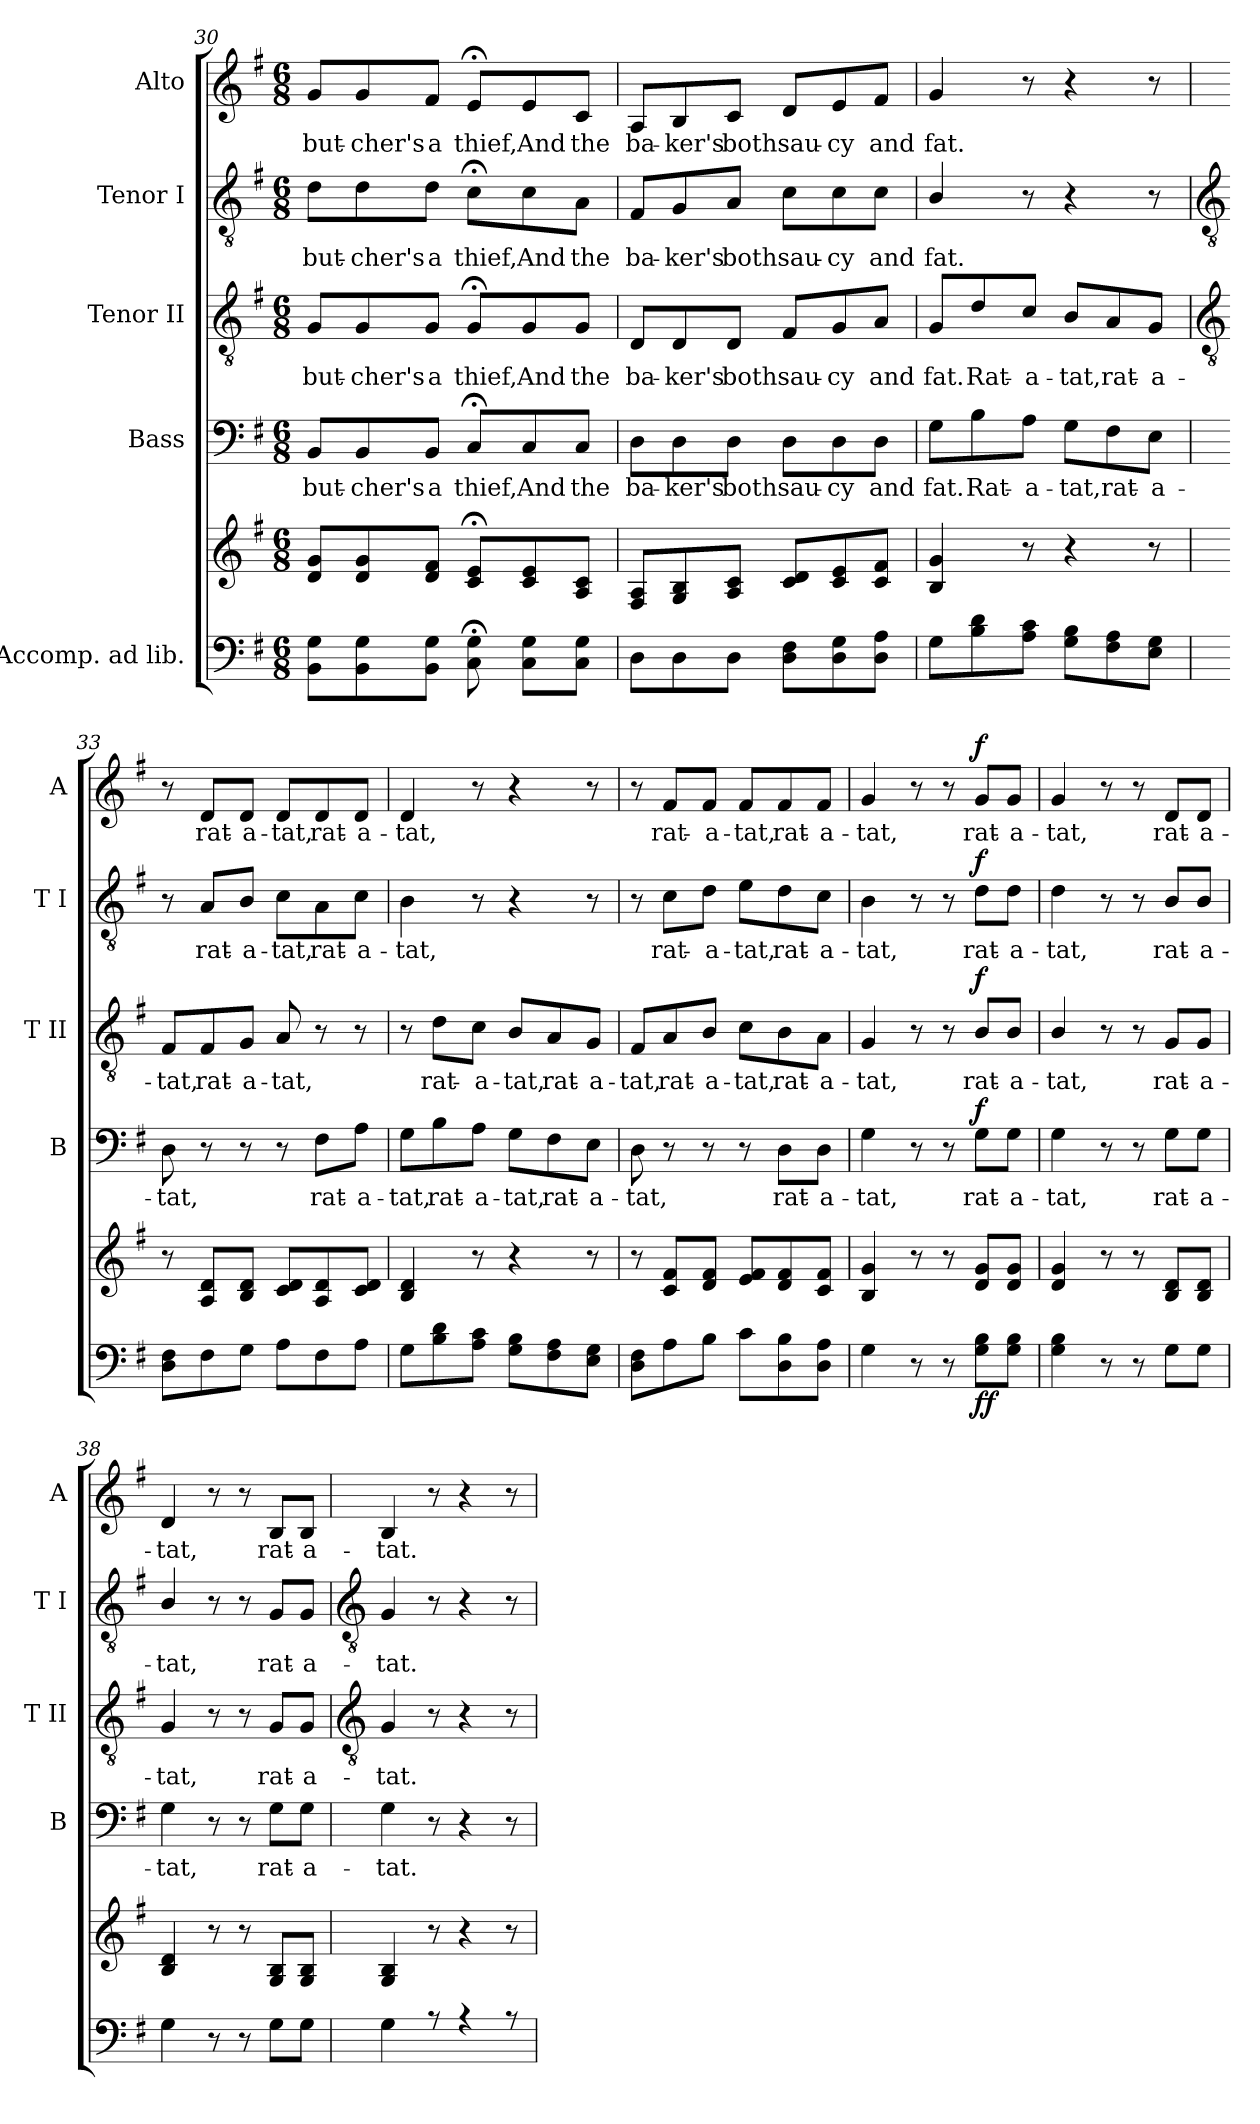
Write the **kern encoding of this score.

**kern	**kern	**dynam	**kern	**text	**dynam	**kern	**text	**dynam	**kern	**text	**dynam	**kern	**text	**dynam
*part5	*part5	*part5	*part4	*part4	*part4	*part3	*part3	*part3	*part2	*part2	*part2	*part1	*part1	*part1
*staff6	*staff5	*staff5/6	*staff4	*staff4	*staff4	*staff3	*staff3	*staff3	*staff2	*staff2	*staff2	*staff1	*staff1	*staff1
*I"Accomp. ad lib.	*	*	*I"Bass	*	*	*I"Tenor II	*	*	*I"Tenor I	*	*	*I"Alto	*	*
*	*	*	*I'B	*	*	*I'T II	*	*	*I'T I	*	*	*I'A	*	*
*clefF4	*clefG2	*	*clefF4	*	*	*clefGv2	*	*	*clefGv2	*	*	*clefG2	*	*
*k[f#]	*k[f#]	*	*k[f#]	*	*	*k[f#]	*	*	*k[f#]	*	*	*k[f#]	*	*
*G:	*G:	*	*G:	*	*	*G:	*	*	*G:	*	*	*G:	*	*
*M6/8	*M6/8	*	*M6/8	*	*	*M6/8	*	*	*M6/8	*	*	*M6/8	*	*
=30	=30	=30	=30	=30	=30	=30	=30	=30	=30	=30	=30	=30	=30	=30
!	!	!	!	!LO:LY:b	!	!	!LO:LY:b	!	!	!LO:LY:b	!	!	!LO:LY:b	!
8BB 8GL	8d 8gL	.	8BB/L	but-	.	8G/L	but-	.	8d\L	but-	.	8g/L	but-	.
!	!	!	!	!LO:LY:b	!	!	!LO:LY:b	!	!	!LO:LY:b	!	!	!LO:LY:b	!
8BB 8G	8d 8g	.	8BB/	-cher's	.	8G/	-cher's	.	8d\	-cher's	.	8g/	-cher's	.
!	!	!	!	!LO:LY:b	!	!	!LO:LY:b	!	!	!LO:LY:b	!	!	!LO:LY:b	!
8BB 8GJ	8d 8f#J	.	8BB/J	a	.	8G/J	a	.	8d\J	a	.	8f#/J	a	.
!	!	!	!	!LO:LY:b	!	!	!LO:LY:b	!	!	!LO:LY:b	!	!	!LO:LY:b	!
8C;< 8G;<	8c;< 8e;<L	.	8C;</L	thief,	.	8G;</L	thief,	.	8c;<\L	thief,	.	8e;</L	thief,	.
!	!	!	!	!LO:LY:b	!	!	!LO:LY:b	!	!	!LO:LY:b	!	!	!LO:LY:b	!
8C 8GL	8c 8e	.	8C/	And	.	8G/	And	.	8c\	And	.	8e/	And	.
!	!	!	!	!LO:LY:b	!	!	!LO:LY:b	!	!	!LO:LY:b	!	!	!LO:LY:b	!
8C 8GJ	8A 8cJ	.	8C/J	the	.	8G/J	the	.	8A\J	the	.	8c/J	the	.
=31	=31	=31	=31	=31	=31	=31	=31	=31	=31	=31	=31	=31	=31	=31
!	!	!	!	!LO:LY:b	!	!	!LO:LY:b	!	!	!LO:LY:b	!	!	!LO:LY:b	!
8DL	8F# 8AL	.	8D\L	ba-	.	8D/L	ba-	.	8F#/L	ba-	.	8A/L	ba-	.
!	!	!	!	!LO:LY:b	!	!	!LO:LY:b	!	!	!LO:LY:b	!	!	!LO:LY:b	!
8D	8G 8B	.	8D\	-ker's	.	8D/	-ker's	.	8G/	-ker's	.	8B/	-ker's	.
!	!	!	!	!LO:LY:b	!	!	!LO:LY:b	!	!	!LO:LY:b	!	!	!LO:LY:b	!
8DJ	8A 8cJ	.	8D\J	both	.	8D/J	both	.	8A/J	both	.	8c/J	both	.
!	!	!	!	!LO:LY:b	!	!	!LO:LY:b	!	!	!LO:LY:b	!	!	!LO:LY:b	!
8D 8F#L	8c 8dL	.	8D\L	sau-	.	8F#/L	sau-	.	8c\L	sau-	.	8d/L	sau-	.
!	!	!	!	!LO:LY:b	!	!	!LO:LY:b	!	!	!LO:LY:b	!	!	!LO:LY:b	!
8D 8G	8c 8e	.	8D\	-cy	.	8G/	-cy	.	8c\	-cy	.	8e/	-cy	.
!	!	!	!	!LO:LY:b	!	!	!LO:LY:b	!	!	!LO:LY:b	!	!	!LO:LY:b	!
8D 8AJ	8c 8f#J	.	8D\J	and	.	8A/J	and	.	8c\J	and	.	8f#/J	and	.
=32	=32	=32	=32	=32	=32	=32	=32	=32	=32	=32	=32	=32	=32	=32
!	!	!	!	!LO:LY:b	!	!	!LO:LY:b	!	!	!LO:LY:b	!	!	!LO:LY:b	!
8GL	4B 4g	.	8G\L	fat.	.	8G/L	fat.	.	4B/	fat.	.	4g	fat.	.
!	!	!	!	!LO:LY:b	!	!	!LO:LY:b	!	!	!	!	!	!	!
8B 8d	.	.	8B\	Rat-	.	8d/	Rat-	.	.	.	.	.	.	.
!	!	!	!	!LO:LY:b	!	!	!LO:LY:b	!	!	!	!	!	!	!
8A 8cJ	8r	.	8A\J	-a-	.	8c/J	-a-	.	8r	.	.	8r	.	.
!	!	!	!	!LO:LY:b	!	!	!LO:LY:b	!	!	!	!	!	!	!
8G 8BL	4r	.	8G\L	-tat,	.	8B/L	-tat,	.	4r	.	.	4r	.	.
!	!	!	!	!LO:LY:b	!	!	!LO:LY:b	!	!	!	!	!	!	!
8F# 8A	.	.	8F#\	rat-	.	8A/	rat-	.	.	.	.	.	.	.
!	!	!	!	!LO:LY:b	!	!	!LO:LY:b	!	!	!	!	!	!	!
8E 8GJ	8r	.	8E\J	-a-	.	8G/J	-a-	.	8r	.	.	8r	.	.
!!LO:LB:g=z
=33	=33	=33	=33	=33	=33	=33	=33	=33	=33	=33	=33	=33	=33	=33
*	*	*	*	*	*	*clefGv2	*	*	*clefGv2	*	*	*	*	*
!	!	!	!	!LO:LY:b	!	!	!LO:LY:b	!	!	!	!	!	!	!
8D 8F#L	8r	.	8D	-tat,	.	8F#/L	-tat,	.	8r	.	.	8r	.	.
!	!	!	!	!	!	!	!LO:LY:b	!	!	!LO:LY:b	!	!	!LO:LY:b	!
8F#	8A 8dL	.	8r	.	.	8F#/	rat-	.	8A/L	rat-	.	8d/L	rat-	.
!	!	!	!	!	!	!	!LO:LY:b	!	!	!LO:LY:b	!	!	!LO:LY:b	!
8GJ	8B 8dJ	.	8r	.	.	8G/J	-a-	.	8B/J	-a-	.	8d/J	-a-	.
!	!	!	!	!	!	!	!LO:LY:b	!	!	!LO:LY:b	!	!	!LO:LY:b	!
8AL	8c 8dL	.	8r	.	.	8A	-tat,	.	8c\L	-tat,	.	8d/L	-tat,	.
!	!	!	!	!LO:LY:b	!	!	!	!	!	!LO:LY:b	!	!	!LO:LY:b	!
8F#	8A 8d	.	8F#\L	rat-	.	8r	.	.	8A\	rat-	.	8d/	rat-	.
!	!	!	!	!LO:LY:b	!	!	!	!	!	!LO:LY:b	!	!	!LO:LY:b	!
8AJ	8c 8dJ	.	8A\J	-a-	.	8r	.	.	8c\J	-a-	.	8d/J	-a-	.
=34	=34	=34	=34	=34	=34	=34	=34	=34	=34	=34	=34	=34	=34	=34
!	!	!	!	!LO:LY:b	!	!	!	!	!	!LO:LY:b	!	!	!LO:LY:b	!
8GL	4B 4d	.	8G\L	-tat,	.	8r	.	.	4B	-tat,	.	4d	-tat,	.
!	!	!	!	!LO:LY:b	!	!	!LO:LY:b	!	!	!	!	!	!	!
8B 8d	.	.	8B\	rat-	.	8d\L	rat-	.	.	.	.	.	.	.
!	!	!	!	!LO:LY:b	!	!	!LO:LY:b	!	!	!	!	!	!	!
8A 8cJ	8r	.	8A\J	-a-	.	8c\J	-a-	.	8r	.	.	8r	.	.
!	!	!	!	!LO:LY:b	!	!	!LO:LY:b	!	!	!	!	!	!	!
8G 8BL	4r	.	8G\L	-tat,	.	8B/L	-tat,	.	4r	.	.	4r	.	.
!	!	!	!	!LO:LY:b	!	!	!LO:LY:b	!	!	!	!	!	!	!
8F# 8A	.	.	8F#\	rat-	.	8A/	rat-	.	.	.	.	.	.	.
!	!	!	!	!LO:LY:b	!	!	!LO:LY:b	!	!	!	!	!	!	!
8E 8GJ	8r	.	8E\J	-a-	.	8G/J	-a-	.	8r	.	.	8r	.	.
=35	=35	=35	=35	=35	=35	=35	=35	=35	=35	=35	=35	=35	=35	=35
!	!	!	!	!LO:LY:b	!	!	!LO:LY:b	!	!	!	!	!	!	!
8D 8F#L	8r	.	8D	-tat,	.	8F#/L	-tat,	.	8r	.	.	8r	.	.
!	!	!	!	!	!	!	!LO:LY:b	!	!	!LO:LY:b	!	!	!LO:LY:b	!
8A	8c 8f#L	.	8r	.	.	8A/	rat-	.	8c\L	rat-	.	8f#/L	rat-	.
!	!	!	!	!	!	!	!LO:LY:b	!	!	!LO:LY:b	!	!	!LO:LY:b	!
8BJ	8d 8f#J	.	8r	.	.	8B/J	-a-	.	8d\J	-a-	.	8f#/J	-a-	.
!	!	!	!	!	!	!	!LO:LY:b	!	!	!LO:LY:b	!	!	!LO:LY:b	!
8cL	8e 8f#L	.	8r	.	.	8c\L	-tat,	.	8e\L	-tat,	.	8f#/L	-tat,	.
!	!	!	!	!LO:LY:b	!	!	!LO:LY:b	!	!	!LO:LY:b	!	!	!LO:LY:b	!
8D 8B	8d 8f#	.	8D\L	rat-	.	8B\	rat-	.	8d\	rat-	.	8f#/	rat-	.
!	!	!	!	!LO:LY:b	!	!	!LO:LY:b	!	!	!LO:LY:b	!	!	!LO:LY:b	!
8D 8AJ	8c 8f#J	.	8D\J	-a-	.	8A\J	-a-	.	8c\J	-a-	.	8f#/J	-a-	.
=36	=36	=36	=36	=36	=36	=36	=36	=36	=36	=36	=36	=36	=36	=36
!	!	!	!	!LO:LY:b	!	!	!LO:LY:b	!	!	!LO:LY:b	!	!	!LO:LY:b	!
4G	4B 4g	.	4G	-tat,	.	4G	-tat,	.	4B	-tat,	.	4g	-tat,	.
8r	8r	.	8r	.	.	8r	.	.	8r	.	.	8r	.	.
8r	8r	.	8r	.	.	8r	.	.	8r	.	.	8r	.	.
!	!	!LO:DY:b=2	!	!LO:LY:b	!	!	!LO:LY:b	!	!	!LO:LY:b	!	!	!LO:LY:b	!
!	!	!LO:DY:n=1:b	!	!	!LO:DY:b	!	!	!LO:DY:b	!	!	!LO:DY:b	!	!	!LO:DY:b
8G 8BL	8d 8gL	f f	8G\L	rat-	f	8B/L	rat-	f	8d\L	rat-	f	8g/L	rat-	f
!	!	!	!	!LO:LY:b	!	!	!LO:LY:b	!	!	!LO:LY:b	!	!	!LO:LY:b	!
8G 8BJ	8d 8gJ	.	8G\J	-a-	.	8B/J	-a-	.	8d\J	-a-	.	8g/J	-a-	.
=37	=37	=37	=37	=37	=37	=37	=37	=37	=37	=37	=37	=37	=37	=37
!	!	!	!	!LO:LY:b	!	!	!LO:LY:b	!	!	!LO:LY:b	!	!	!LO:LY:b	!
4G 4B	4d 4g	.	4G	-tat,	.	4B/	-tat,	.	4d	-tat,	.	4g	-tat,	.
8r	8r	.	8r	.	.	8r	.	.	8r	.	.	8r	.	.
8r	8r	.	8r	.	.	8r	.	.	8r	.	.	8r	.	.
!	!	!	!	!LO:LY:b	!	!	!LO:LY:b	!	!	!LO:LY:b	!	!	!LO:LY:b	!
8GL	8B/ 8d/L	.	8G\L	rat-	.	8G/L	rat-	.	8B/L	rat-	.	8d/L	rat-	.
!	!	!	!	!LO:LY:b	!	!	!LO:LY:b	!	!	!LO:LY:b	!	!	!LO:LY:b	!
8GJ	8B/ 8d/J	.	8G\J	-a-	.	8G/J	-a-	.	8B/J	-a-	.	8d/J	-a-	.
=38	=38	=38	=38	=38	=38	=38	=38	=38	=38	=38	=38	=38	=38	=38
!	!	!	!	!LO:LY:b	!	!	!LO:LY:b	!	!	!LO:LY:b	!	!	!LO:LY:b	!
4G	4B/ 4d/	.	4G	-tat,	.	4G	-tat,	.	4B/	-tat,	.	4d/	-tat,	.
8r	8r	.	8r	.	.	8r	.	.	8r	.	.	8r	.	.
8r	8r	.	8r	.	.	8r	.	.	8r	.	.	8r	.	.
!	!	!	!	!LO:LY:b	!	!	!LO:LY:b	!	!	!LO:LY:b	!	!	!LO:LY:b	!
8GL	8G/ 8B/L	.	8G\L	rat-	.	8G/L	rat-	.	8G/L	rat-	.	8B/L	rat-	.
!	!	!	!	!LO:LY:b	!	!	!LO:LY:b	!	!	!LO:LY:b	!	!	!LO:LY:b	!
8GJ	8G/ 8B/J	.	8G\J	-a-	.	8G/J	-a-	.	8G/J	-a-	.	8B/J	-a-	.
!!LO:LB:g=z
=39	=39	=39	=39	=39	=39	=39	=39	=39	=39	=39	=39	=39	=39	=39
*	*	*	*	*	*	*clefGv2	*	*	*clefGv2	*	*	*	*	*
*^	*	*	*	*	*	*	*	*	*	*	*	*	*	*
!	!LO:N:vis=1	!	!	!	!LO:LY:b	!	!	!LO:LY:b	!	!	!LO:LY:b	!	!	!LO:LY:b	!
4G\	2.ryy	4G/ 4B/	.	4G	-tat.	.	4G	-tat.	.	4G	-tat.	.	4B/	-tat.	.
8r	.	8r	.	8r	.	.	8r	.	.	8r	.	.	8r	.	.
4r	.	4r	.	4r	.	.	4r	.	.	4r	.	.	4r	.	.
8r	.	8r	.	8r	.	.	8r	.	.	8r	.	.	8r	.	.
*v	*v	*	*	*	*	*	*	*	*	*	*	*	*	*	*
=	=	=	=	=	=	=	=	=	=	=	=	=	=	=
*-	*-	*-	*-	*-	*-	*-	*-	*-	*-	*-	*-	*-	*-	*-
